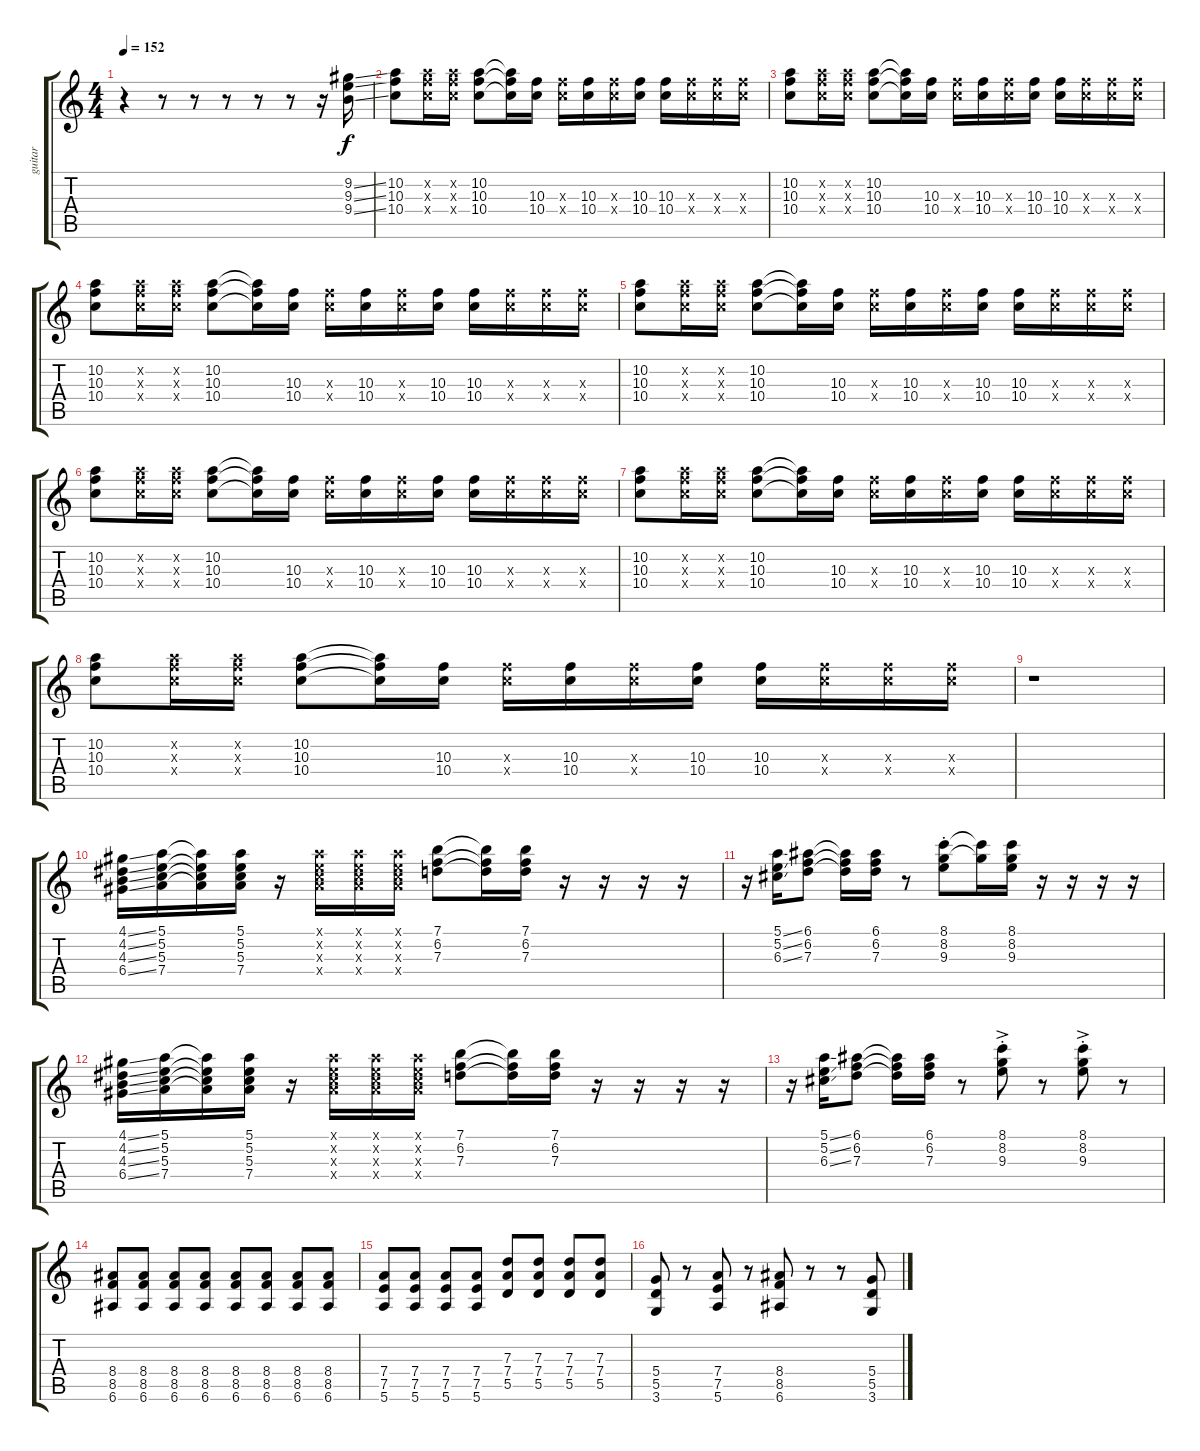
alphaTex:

\track ("guitar" "guitar") {instrument electricguitarclean}
\staff {score tabs}
\tuning (E4 B3 G3 D3 A2 E2) {hide}
\ts (4 4)
\tempo 152
\clef g2
\ks c
r.4{dy f} r.8 r.8 r.8 r.8 r.8 r.16 (9.2{ss} 9.3{ss} 9.4{ss}).16 |
(10.2 10.3 10.4).8 (10.2{x} 10.3{x} 10.4{x}).16 (10.2{x} 10.3{x} 10.4{x}).16 (10.2 10.3 10.4).8 (10.2{t} 10.3{t} 10.4{t}).16 (10.3 10.4).16 (10.3{x} 10.4{x}).16 (10.3 10.4).16 (10.3{x} 10.4{x}).16 (10.3 10.4).16 (10.3 10.4).16 (10.3{x} 10.4{x}).16 (10.3{x} 10.4{x}).16 (10.3{x} 10.4{x}).16 |
(10.2 10.3 10.4).8 (10.2{x} 10.3{x} 10.4{x}).16 (10.2{x} 10.3{x} 10.4{x}).16 (10.2 10.3 10.4).8 (10.2{t} 10.3{t} 10.4{t}).16 (10.3 10.4).16 (10.3{x} 10.4{x}).16 (10.3 10.4).16 (10.3{x} 10.4{x}).16 (10.3 10.4).16 (10.3 10.4).16 (10.3{x} 10.4{x}).16 (10.3{x} 10.4{x}).16 (10.3{x} 10.4{x}).16 |
(10.2 10.3 10.4).8 (10.2{x} 10.3{x} 10.4{x}).16 (10.2{x} 10.3{x} 10.4{x}).16 (10.2 10.3 10.4).8 (10.2{t} 10.3{t} 10.4{t}).16 (10.3 10.4).16 (10.3{x} 10.4{x}).16 (10.3 10.4).16 (10.3{x} 10.4{x}).16 (10.3 10.4).16 (10.3 10.4).16 (10.3{x} 10.4{x}).16 (10.3{x} 10.4{x}).16 (10.3{x} 10.4{x}).16 |
(10.2 10.3 10.4).8 (10.2{x} 10.3{x} 10.4{x}).16 (10.2{x} 10.3{x} 10.4{x}).16 (10.2 10.3 10.4).8 (10.2{t} 10.3{t} 10.4{t}).16 (10.3 10.4).16 (10.3{x} 10.4{x}).16 (10.3 10.4).16 (10.3{x} 10.4{x}).16 (10.3 10.4).16 (10.3 10.4).16 (10.3{x} 10.4{x}).16 (10.3{x} 10.4{x}).16 (10.3{x} 10.4{x}).16 |
(10.2 10.3 10.4).8 (10.2{x} 10.3{x} 10.4{x}).16 (10.2{x} 10.3{x} 10.4{x}).16 (10.2 10.3 10.4).8 (10.2{t} 10.3{t} 10.4{t}).16 (10.3 10.4).16 (10.3{x} 10.4{x}).16 (10.3 10.4).16 (10.3{x} 10.4{x}).16 (10.3 10.4).16 (10.3 10.4).16 (10.3{x} 10.4{x}).16 (10.3{x} 10.4{x}).16 (10.3{x} 10.4{x}).16 |
(10.2 10.3 10.4).8 (10.2{x} 10.3{x} 10.4{x}).16 (10.2{x} 10.3{x} 10.4{x}).16 (10.2 10.3 10.4).8 (10.2{t} 10.3{t} 10.4{t}).16 (10.3 10.4).16 (10.3{x} 10.4{x}).16 (10.3 10.4).16 (10.3{x} 10.4{x}).16 (10.3 10.4).16 (10.3 10.4).16 (10.3{x} 10.4{x}).16 (10.3{x} 10.4{x}).16 (10.3{x} 10.4{x}).16 |
(10.2 10.3 10.4).8 (10.2{x} 10.3{x} 10.4{x}).16 (10.2{x} 10.3{x} 10.4{x}).16 (10.2 10.3 10.4).8 (10.2{t} 10.3{t} 10.4{t}).16 (10.3 10.4).16 (10.3{x} 10.4{x}).16 (10.3 10.4).16 (10.3{x} 10.4{x}).16 (10.3 10.4).16 (10.3 10.4).16 (10.3{x} 10.4{x}).16 (10.3{x} 10.4{x}).16 (10.3{x} 10.4{x}).16 |
r.1 |
(4.1{ss} 4.2{ss} 4.3{ss} 6.4{ss}).16 (5.1 5.2 5.3 7.4).16 (5.1{t} 5.2{t} 5.3{t} 7.4{t}).16 (5.1 5.2 5.3 7.4).16 r.16 (5.1{x} 5.2{x} 5.3{x} 7.4{x}).16 (5.1{x} 5.2{x} 5.3{x} 7.4{x}).16 (5.1{x} 5.2{x} 5.3{x} 7.4{x}).16 (7.1 6.2 7.3).8 (7.1{t} 6.2{t} 7.3{t}).16 (7.1 6.2 7.3).16 r.16 r.16 r.16 r.16 |
r.16 (5.1{ss} 5.2{ss} 6.3{ss}).16 (6.1 6.2 7.3).8 (6.1{t} 6.2{t} 7.3{t}).16 (6.1 6.2 7.3).16 r.8 (8.1 8.2 9.3{st}).8 (8.1{t} 8.2{t}).16 (8.1 8.2 9.3).16 r.16 r.16 r.16 r.16 |
(4.1{ss} 4.2{ss} 4.3{ss} 6.4{ss}).16 (5.1 5.2 5.3 7.4).16 (5.1{t} 5.2{t} 5.3{t} 7.4{t}).16 (5.1 5.2 5.3 7.4).16 r.16 (5.1{x} 5.2{x} 5.3{x} 7.4{x}).16 (5.1{x} 5.2{x} 5.3{x} 7.4{x}).16 (5.1{x} 5.2{x} 5.3{x} 7.4{x}).16 (7.1 6.2 7.3).8 (7.1{t} 6.2{t} 7.3{t}).16 (7.1 6.2 7.3).16 r.16 r.16 r.16 r.16 |
r.16 (5.1{ss} 5.2{ss} 6.3{ss}).16 (6.1 6.2 7.3).8 (6.1{t} 6.2{t} 7.3{t}).16 (6.1 6.2 7.3).16 r.8 (8.1 8.2 9.3{ac st}).8 r.8 (8.1{ac st} 8.2 9.3).8 r.8 |
(8.4 8.5 6.6).8 (8.4 8.5 6.6).8 (8.4 8.5 6.6).8 (8.4 8.5 6.6).8 (8.4 8.5 6.6).8 (8.4 8.5 6.6).8 (8.4 8.5 6.6).8 (8.4 8.5 6.6).8 |
(7.4 7.5 5.6).8 (7.4 7.5 5.6).8 (7.4 7.5 5.6).8 (7.4 7.5 5.6).8 (7.3 7.4 5.5).8 (7.3 7.4 5.5).8 (7.3 7.4 5.5).8 (7.3 7.4 5.5).8 |
(5.4 5.5 3.6).8 r.8 (7.4 7.5 5.6).8 r.8 (8.4 8.5 6.6).8 r.8 r.8 (5.4 5.5 3.6).8
